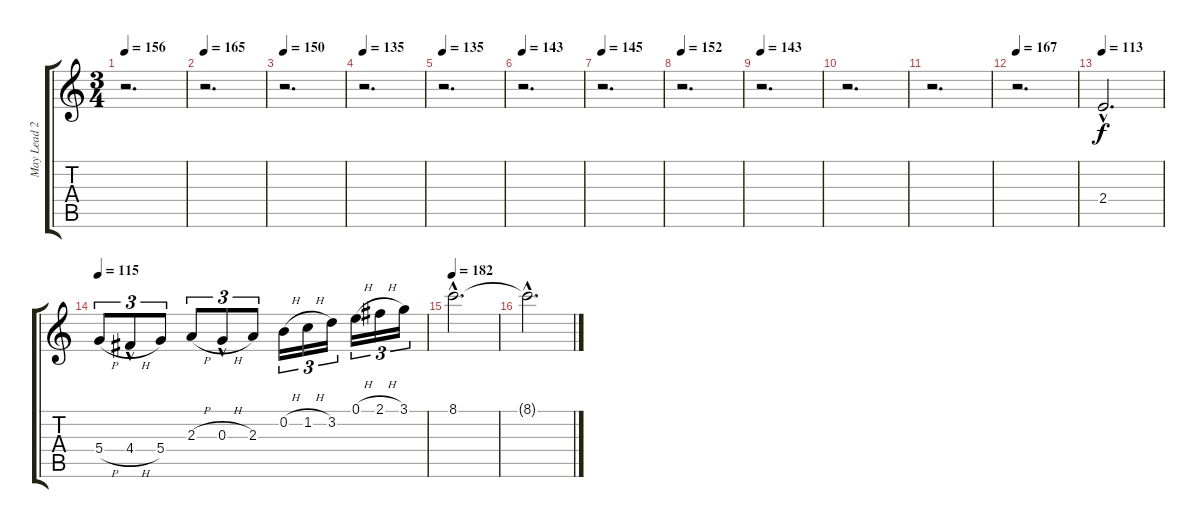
\track ("May Lead 2" "May Lead 2") {instrument distortionguitar}
\staff {score tabs}
\tuning (E4 B3 G3 D3 A2 E2) {hide}
\ts (3 4)
\tempo 156
\clef g2
\ks c
r.2{d dy f} |
\tempo 165
r.2{d} |
\tempo 150
r.2{d} |
\tempo 135
r.2{d} |
\tempo 135
r.2{d} |
\tempo 143
r.2{d} |
\tempo 145
r.2{d} |
\tempo 152
r.2{d} |
\tempo 143
r.2{d} |
r.2{d} |
r.2{d} |
\tempo 167
r.2{d} |
\tempo 113
2.4{hac}.2{d} |
\tempo 115
5.4{h}.8{tu (3 2)} 4.4{h hac}.8{tu (3 2)} 5.4.8{tu (3 2)} 2.3{h}.8{tu (3 2)} 0.3{h hac}.8{tu (3 2)} 2.3.8{tu (3 2)} 0.2{h}.16{tu (3 2)} 1.2{h}.16{tu (3 2)} 3.2.16{tu (3 2)} 0.1{h}.16{tu (3 2)} 2.1{h}.16{tu (3 2)} 3.1.16{tu (3 2)} |
\tempo 182
8.1{hac}.2{d} |
8.1{hac t}.2{d}
